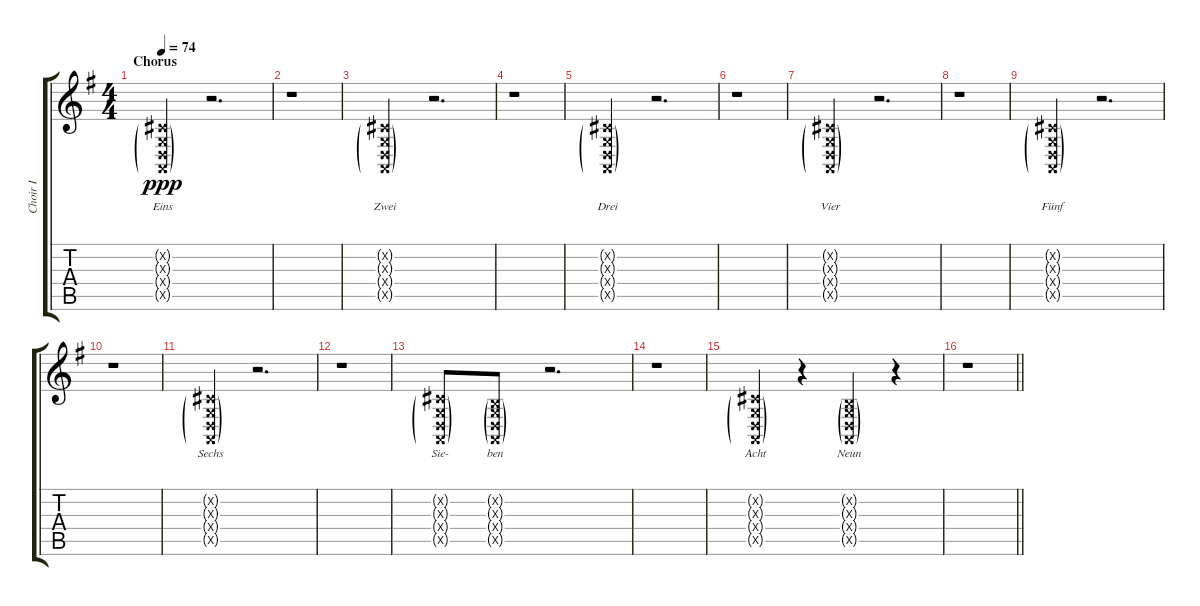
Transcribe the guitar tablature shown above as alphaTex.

\track ("Choir I" "Choir I") {instrument lead6voice}
\staff {score tabs}
\tuning (E4 B3 G3 D3 A2 E2) {hide}
\ts (4 4)
\section ("" "Chorus")
\tempo 74
\clef g2
\ks eminor
(2.2{g x} 0.3{g x} 0.4{g x} 0.5{g x}).4{lyrics (0 "") lyrics (1 "Eins") lyrics (2 "") lyrics (3 "") lyrics (4 "") dy ppp} r.2{d} |
r.1 |
(2.2{g x} 0.3{g x} 0.4{g x} 0.5{g x}).4{lyrics (0 "") lyrics (1 "Zwei") lyrics (2 "") lyrics (3 "") lyrics (4 "")} r.2{d} |
r.1 |
(2.2{g x} 0.3{g x} 0.4{g x} 0.5{g x}).4{lyrics (0 "") lyrics (1 "Drei") lyrics (2 "") lyrics (3 "") lyrics (4 "")} r.2{d} |
r.1 |
(2.2{g x} 0.3{g x} 0.4{g x} 0.5{g x}).4{lyrics (0 "") lyrics (1 "Vier") lyrics (2 "") lyrics (3 "") lyrics (4 "")} r.2{d} |
r.1 |
(2.2{g x} 0.3{g x} 0.4{g x} 0.5{g x}).4{lyrics (0 "") lyrics (1 "Fünf") lyrics (2 "") lyrics (3 "") lyrics (4 "")} r.2{d} |
r.1 |
(2.2{g x} 0.3{g x} 0.4{g x} 0.5{g x}).4{lyrics (0 "") lyrics (1 "Sechs") lyrics (2 "") lyrics (3 "") lyrics (4 "")} r.2{d} |
r.1 |
(2.2{g x} 0.3{g x} 0.4{g x} 0.5{g x}).8{lyrics (0 "") lyrics (1 "Sie-") lyrics (2 "") lyrics (3 "") lyrics (4 "")} (0.2{g x} 0.3{g x} 0.4{g x} 0.5{g x}).8{lyrics (0 "") lyrics (1 "ben") lyrics (2 "") lyrics (3 "") lyrics (4 "")} r.2{d} |
r.1 |
(2.2{g x} 0.3{g x} 0.4{g x} 0.5{g x}).4{lyrics (0 "") lyrics (1 "Acht") lyrics (2 "") lyrics (3 "") lyrics (4 "")} r.4 (0.2{g x} 0.3{g x} 0.4{g x} 0.5{g x}).4{lyrics (0 "") lyrics (1 "Neun") lyrics (2 "") lyrics (3 "") lyrics (4 "")} r.4 |
\barLineRight lightlight
r.1
